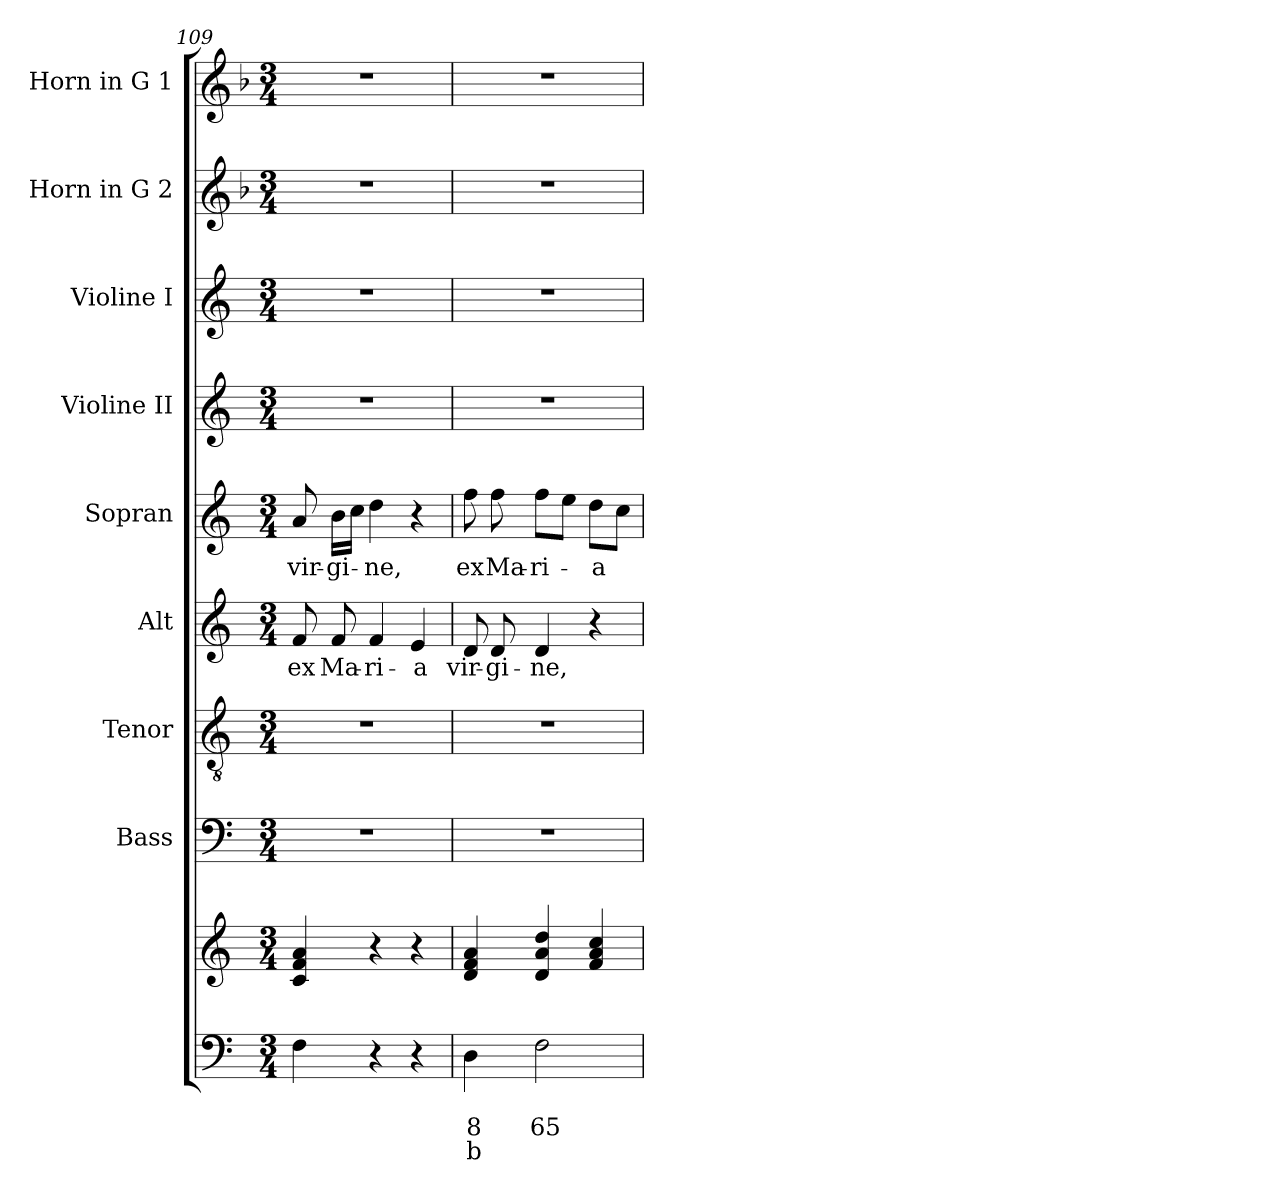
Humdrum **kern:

**kern	**text	**text	**text	**kern	**kern	**kern	**kern	**text	**kern	**text	**kern	**kern	**kern	**kern
*part9	*part9	*part9	*part9	*part9	*part8	*part7	*part6	*part6	*part5	*part5	*part4	*part3	*part2	*part1
*staff10	*staff10	*staff10	*staff10	*staff9	*staff8	*staff7	*staff6	*staff6	*staff5	*staff5	*staff4	*staff3	*staff2	*staff1
*	*	*	*	*	*I"Bass	*I"Tenor	*I"Alt	*	*I"Sopran	*	*I"Violine II	*I"Violine I	*I"Horn in G 2	*I"Horn in G 1
*	*	*	*	*	*I'B.	*I'T.	*I'A.	*	*I'S.	*	*I'Vl. II	*I'Vl. I	*	*
!!LO:LB:g=z
*clefF4	*	*	*	*clefG2	*clefF4	*clefGv2	*clefG2	*	*clefG2	*	*clefG2	*clefG2	*clefG2	*clefG2
*	*	*	*	*	*	*	*	*	*	*	*	*	*ITrd3c5	*ITrd3c5
*k[]	*	*	*	*k[]	*k[]	*k[]	*k[]	*	*k[]	*	*k[]	*k[]	*k[]	*k[]
*C:	*	*	*	*C:	*C:	*C:	*C:	*	*C:	*	*C:	*C:	*C:	*C:
*M3/4	*	*	*	*M3/4	*M3/4	*M3/4	*M3/4	*	*M3/4	*	*M3/4	*M3/4	*M3/4	*M3/4
=109	=109	=109	=109	=109	=109	=109	=109	=109	=109	=109	=109	=109	=109	=109
!	!	!	!	!	!	!	!	!LO:LY:b	!	!LO:LY:b	!	!	!	!
4F\	.	.	.	4c/ 4f/ 4a/	2.r	2.r	8f/	ex	8a/	vir-	2.r	2.r	2.r	2.r
!	!	!	!	!	!	!	!	!LO:LY:b	!	!LO:LY:b	!	!	!	!
.	.	.	.	.	.	.	8f/	Ma-	16b\LL	-gi-	.	.	.	.
.	.	.	.	.	.	.	.	.	16cc\JJ	.	.	.	.	.
!	!	!	!	!	!	!	!	!LO:LY:b	!	!LO:LY:b	!	!	!	!
4r	.	.	.	4r	.	.	4f/	-ri-	4dd\	-ne,	.	.	.	.
!	!	!	!	!	!	!	!	!LO:LY:b	!	!	!	!	!	!
4r	.	.	.	4r	.	.	4e/	-a	4r	.	.	.	.	.
=110	=110	=110	=110	=110	=110	=110	=110	=110	=110	=110	=110	=110	=110	=110
!	!	!LO:LY:b	!LO:LY:b	!	!	!	!	!LO:LY:b	!	!LO:LY:b	!	!	!	!
4D\	.	8	b	4d/ 4f/ 4a/	2.r	2.r	8d/	vir-	8ff\	ex	2.r	2.r	2.r	2.r
!	!	!	!	!	!	!	!	!LO:LY:b	!	!LO:LY:b	!	!	!	!
.	.	.	.	.	.	.	8d/	-gi-	8ff\	Ma-	.	.	.	.
!	!	!LO:LY:b	!	!	!	!	!	!LO:LY:b	!	!LO:LY:b	!	!	!	!
2F\	.	65	.	4d/ 4a/ 4dd/	.	.	4d/	-ne,	8ff\L	-ri-	.	.	.	.
.	.	.	.	.	.	.	.	.	8ee\J	.	.	.	.	.
!	!	!	!	!	!	!	!	!	!	!LO:LY:b	!	!	!	!
.	.	.	.	4f/ 4a/ 4cc/	.	.	4r	.	8dd\L	-a	.	.	.	.
.	.	.	.	.	.	.	.	.	8cc\J	.	.	.	.	.
=	=	=	=	=	=	=	=	=	=	=	=	=	=	=
*-	*-	*-	*-	*-	*-	*-	*-	*-	*-	*-	*-	*-	*-	*-
